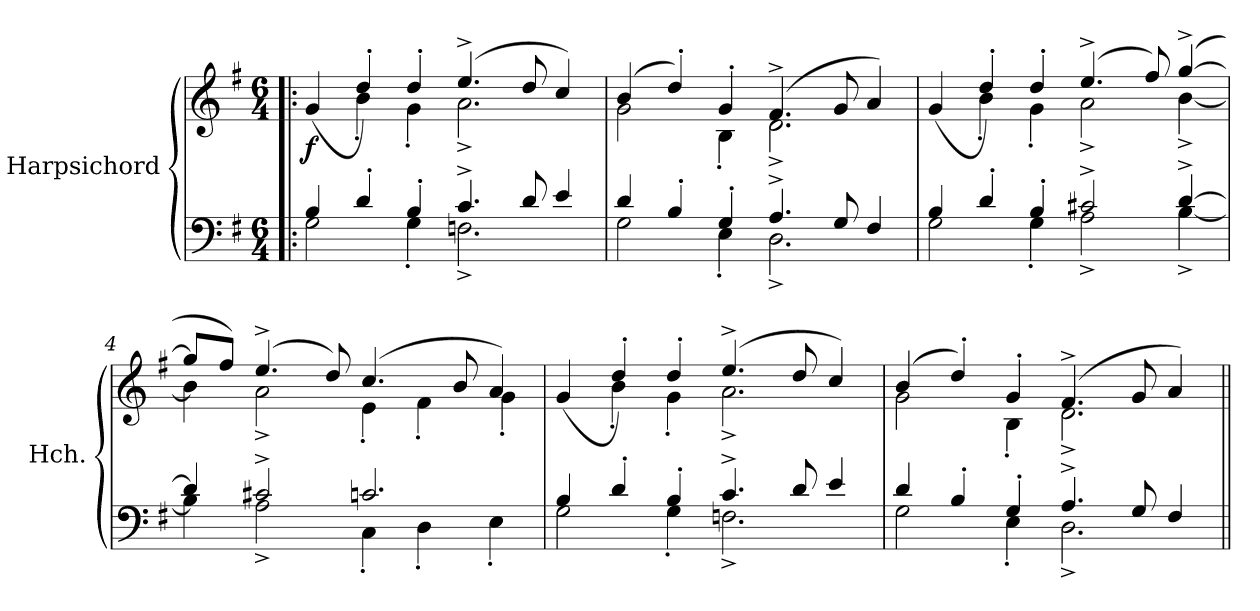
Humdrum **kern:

**kern	**kern	**dynam
*part1	*part1	*part1
*staff2	*staff1	*staff1/2
*I"Harpsichord	*	*
*I'Hch.	*	*
*clefF4	*clefG2	*
*k[f#]	*k[f#]	*
*M6/4	*M6/4	*
*MM216	*MM216	*
=1!|:	=1!|:	=1!|:
*^	*^	*
!	!	!	!	!LO:DY:b
4B/	2G\	(>4g/	4ryy	f
4d'/	.	4dd'/)	4b'\	.
4B'/	4G'\	4dd'/	4g'\	.
4.c^/	2.Fn^\	(>4.ee^/	2.a^\	.
8d/	.	8dd/	.	.
4e/	.	4cc/)	.	.
=2	=2	=2	=2	=2
4d/	2G\	(>4b/	2g\	.
4B'/	.	4dd'/)	.	.
4G'/	4E'\	4g'/	4B'\	.
4.A^/	2.D^\	(>4.f#^/	2.d^\	.
8G/	.	8g/	.	.
4F#/	.	4a/)	.	.
=3	=3	=3	=3	=3
4B/	2G\	(>4g/	4ryy	.
4d'/	.	4dd'/)	4b'\	.
4B'/	4G'\	4dd'/	4g'\	.
2c#X^/	2A^\	(>4.ee^/	2a^\	.
.	.	8ff#/)	.	.
[4d^/	[4B^\	(>[4gg^/	[4b^\	.
=4	=4	=4	=4	=4
4d/]	4B\]	8gg/L]	4b\]	.
.	.	8ff#/J)	.	.
2c#X^/	2A^\	(>4.ee^/	2a^\	.
.	.	8dd/)	.	.
2.cn/	4C'\	(>4.cc/	4e'\	.
.	4D'\	.	4f#'\	.
.	.	8b/	.	.
.	4E'\	4a/)	4g'\	.
!!LO:LB:g=z	!!
=5	=5	=5	=5	=5
4B/	2G\	(>4g/	4ryy	.
4d'/	.	4dd'/)	4b'\	.
4B'/	4G'\	4dd'/	4g'\	.
4.c^/	2.Fn^\	(>4.ee^/	2.a^\	.
8d/	.	8dd/	.	.
4e/	.	4cc/)	.	.
=6	=6	=6	=6	=6
4d/	2G\	(>4b/	2g\	.
4B'/	.	4dd'/)	.	.
4G'/	4E'\	4g'/	4B'\	.
4.A^/	2.D^\	(>4.f#^/	2.d^\	.
8G/	.	8g/	.	.
4F#/	.	4a/)	.	.
*v	*v	*	*	*
*	*v	*v	*
=||	=||	=||
*-	*-	*-
